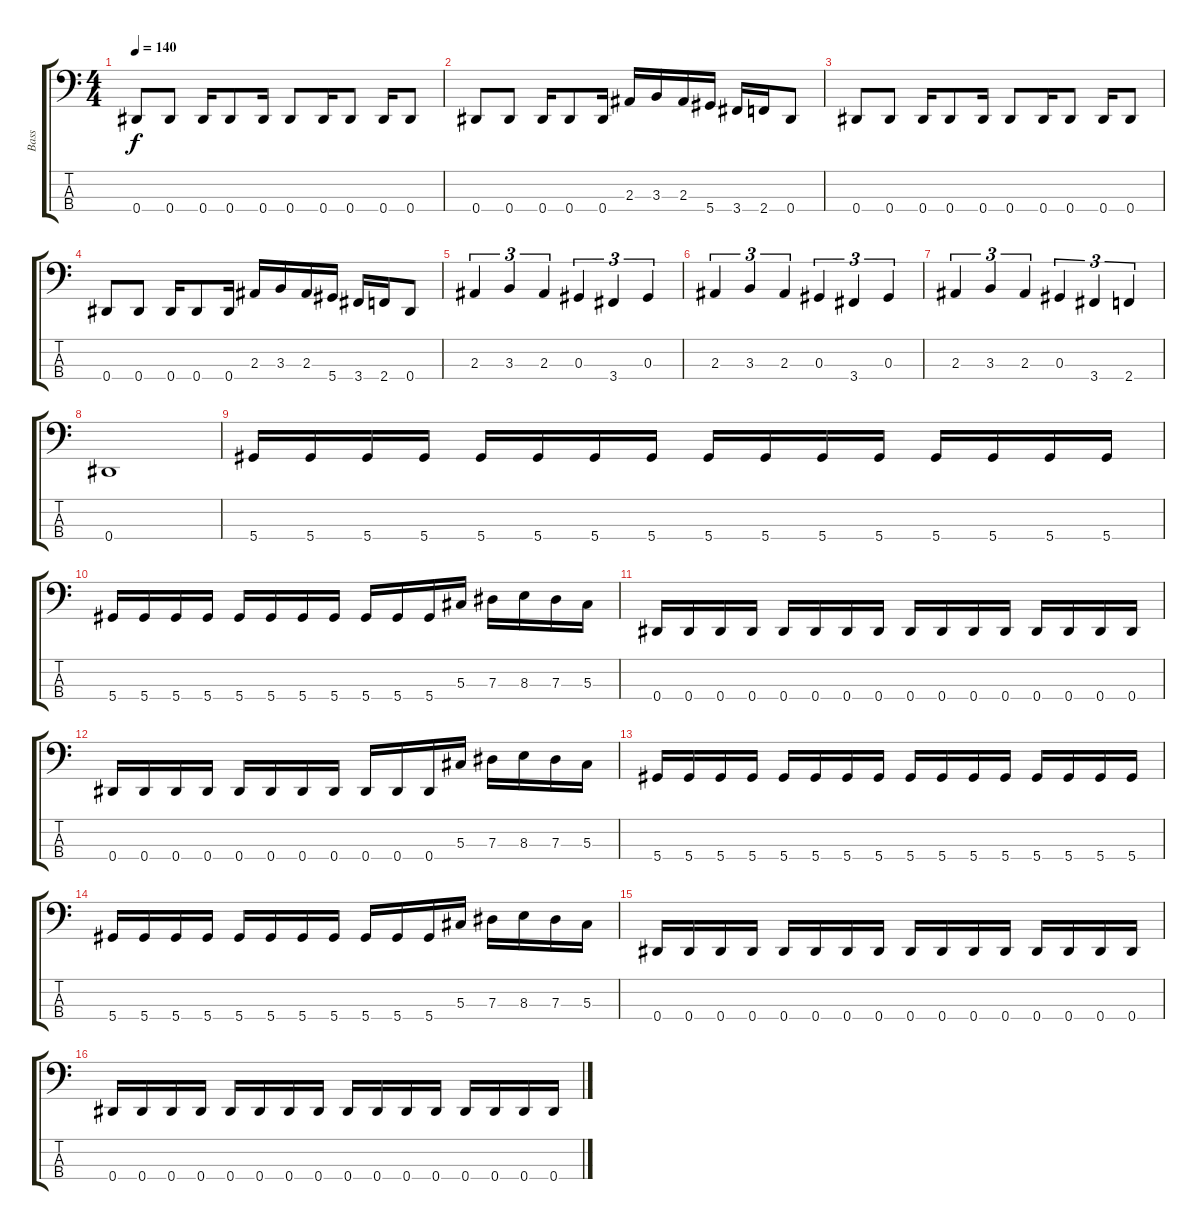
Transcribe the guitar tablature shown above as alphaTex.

\track ("Bass" "Bass") {instrument electricbasspick}
\staff {score tabs}
\tuning (Gb2 Db2 Ab1 Eb1) {hide}
\ts (4 4)
\tempo 140
\clef f4
\ks c
0.4.8{dy f} 0.4.8 0.4.16 0.4.8 0.4.16 0.4.8 0.4.16 0.4.8 0.4.16 0.4.8 |
0.4.8 0.4.8 0.4.16 0.4.8 0.4.16 2.3.16 3.3.16 2.3.16 5.4.16 3.4.16 2.4.16 0.4.8 |
0.4.8 0.4.8 0.4.16 0.4.8 0.4.16 0.4.8 0.4.16 0.4.8 0.4.16 0.4.8 |
0.4.8 0.4.8 0.4.16 0.4.8 0.4.16 2.3.16 3.3.16 2.3.16 5.4.16 3.4.16 2.4.16 0.4.8 |
2.3.4{tu (3 2)} 3.3.4{tu (3 2)} 2.3.4{tu (3 2)} 0.3.4{tu (3 2)} 3.4.4{tu (3 2)} 0.3.4{tu (3 2)} |
2.3.4{tu (3 2)} 3.3.4{tu (3 2)} 2.3.4{tu (3 2)} 0.3.4{tu (3 2)} 3.4.4{tu (3 2)} 0.3.4{tu (3 2)} |
2.3.4{tu (3 2)} 3.3.4{tu (3 2)} 2.3.4{tu (3 2)} 0.3.4{tu (3 2)} 3.4.4{tu (3 2)} 2.4.4{tu (3 2)} |
0.4.1 |
5.4.16 5.4.16 5.4.16 5.4.16 5.4.16 5.4.16 5.4.16 5.4.16 5.4.16 5.4.16 5.4.16 5.4.16 5.4.16 5.4.16 5.4.16 5.4.16 |
5.4.16 5.4.16 5.4.16 5.4.16 5.4.16 5.4.16 5.4.16 5.4.16 5.4.16 5.4.16 5.4.16 5.3.16 7.3.16 8.3.16 7.3.16 5.3.16 |
0.4.16 0.4.16 0.4.16 0.4.16 0.4.16 0.4.16 0.4.16 0.4.16 0.4.16 0.4.16 0.4.16 0.4.16 0.4.16 0.4.16 0.4.16 0.4.16 |
0.4.16 0.4.16 0.4.16 0.4.16 0.4.16 0.4.16 0.4.16 0.4.16 0.4.16 0.4.16 0.4.16 5.3.16 7.3.16 8.3.16 7.3.16 5.3.16 |
5.4.16 5.4.16 5.4.16 5.4.16 5.4.16 5.4.16 5.4.16 5.4.16 5.4.16 5.4.16 5.4.16 5.4.16 5.4.16 5.4.16 5.4.16 5.4.16 |
5.4.16 5.4.16 5.4.16 5.4.16 5.4.16 5.4.16 5.4.16 5.4.16 5.4.16 5.4.16 5.4.16 5.3.16 7.3.16 8.3.16 7.3.16 5.3.16 |
0.4.16 0.4.16 0.4.16 0.4.16 0.4.16 0.4.16 0.4.16 0.4.16 0.4.16 0.4.16 0.4.16 0.4.16 0.4.16 0.4.16 0.4.16 0.4.16 |
0.4.16 0.4.16 0.4.16 0.4.16 0.4.16 0.4.16 0.4.16 0.4.16 0.4.16 0.4.16 0.4.16 0.4.16 0.4.16 0.4.16 0.4.16 0.4.16
